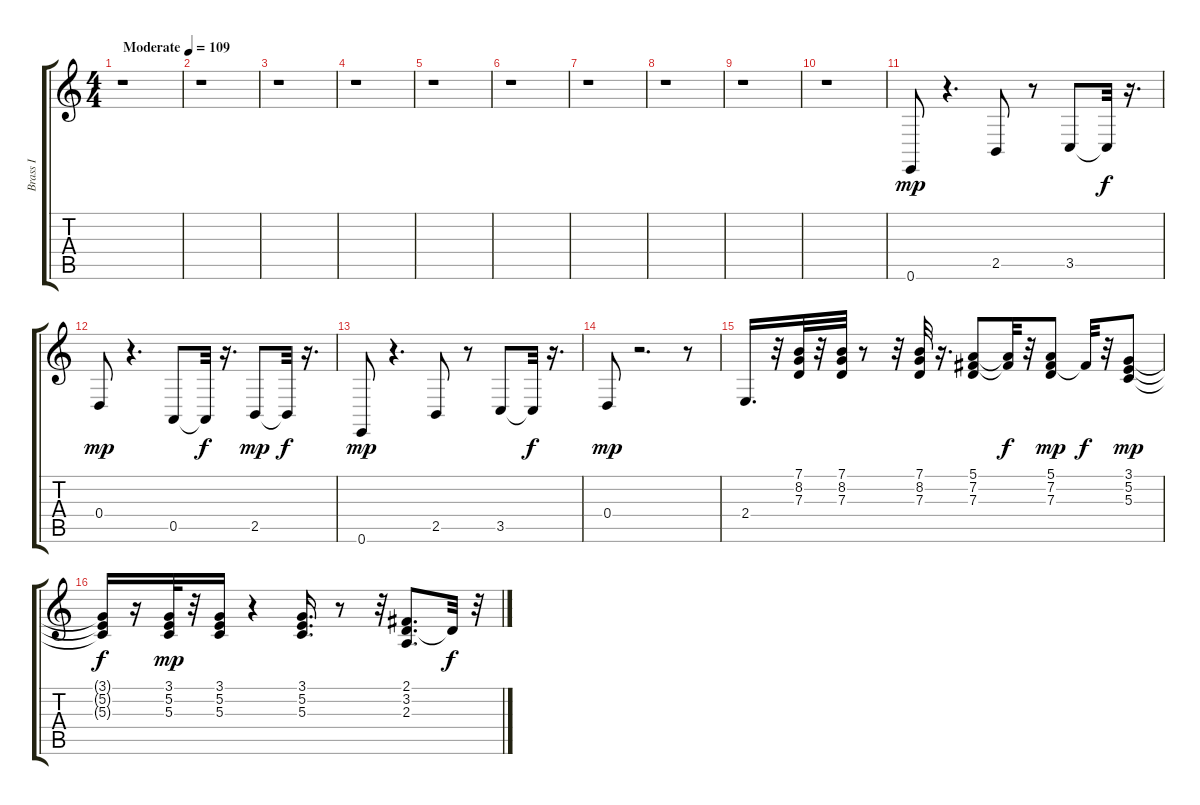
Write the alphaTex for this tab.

\track ("Brass I" "Brass I") {instrument synthbrass1}
\staff {score tabs}
\tuning (E4 B3 G3 D3 A2 E2) {hide}
\ts (4 4)
\tempo (109 "Moderate")
\clef g2
\ks c
r.1{dy mp instrument synthbrass1} |
r.1 |
r.1 |
r.1 |
r.1 |
r.1 |
r.1 |
r.1 |
r.1 |
r.1 |
0.6.8{balance 7} r.4{d} 2.5.8 r.8 3.5.8 3.5{t}.32{dy f} r.16{d} |
0.4.8{dy mp} r.4{d} 0.5.8 0.5{t}.32{dy f} r.16{d} 2.5.8{dy mp} 2.5{t}.32{dy f} r.16{d} |
0.6.8{dy mp} r.4{d} 2.5.8 r.8 3.5.8 3.5{t}.32{dy f} r.16{d} |
0.4.8{dy mp} r.2{d} r.8 |
2.4.16{d} r.32 (7.1 8.2 7.3).32 r.32 (7.1 8.2 7.3).32 r.8 r.32 (7.1 8.2 7.3).32 r.16{d} (5.1 7.2 7.3).8 (5.1{t} 7.2{t}).32{dy f} r.32 (5.1 7.2 7.3).8{dy mp} 7.2{t}.32{dy f} r.32 (3.1 5.2 5.3).8{dy mp} |
(3.1{t} 5.2{t} 5.3{t}).16{dy f} r.16 (3.1 5.2 5.3).32{dy mp} r.32 (3.1 5.2 5.3).16 r.4 (3.1 5.2 5.3).16{d} r.8 r.32 (2.1 3.2 2.3).8{d} 3.2{t}.32{dy f} r.32
